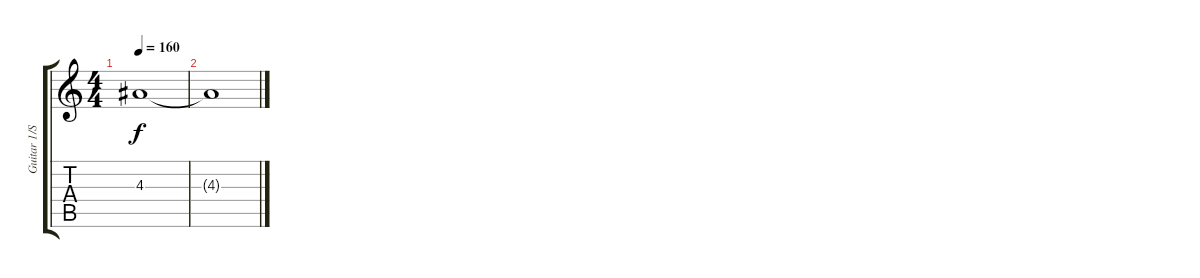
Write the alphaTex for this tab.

\track ("Guitar 1/Strings" "Guitar 1/S") {instrument electricguitarjazz}
\staff {score tabs}
\tuning (Eb4 Bb3 Gb3 Db3 Ab2 Eb2) {hide}
\ts (4 4)
\tempo 160
\clef g2
\ks c
4.3{t}.1{dy f volume 0} |
4.3{t}.1
